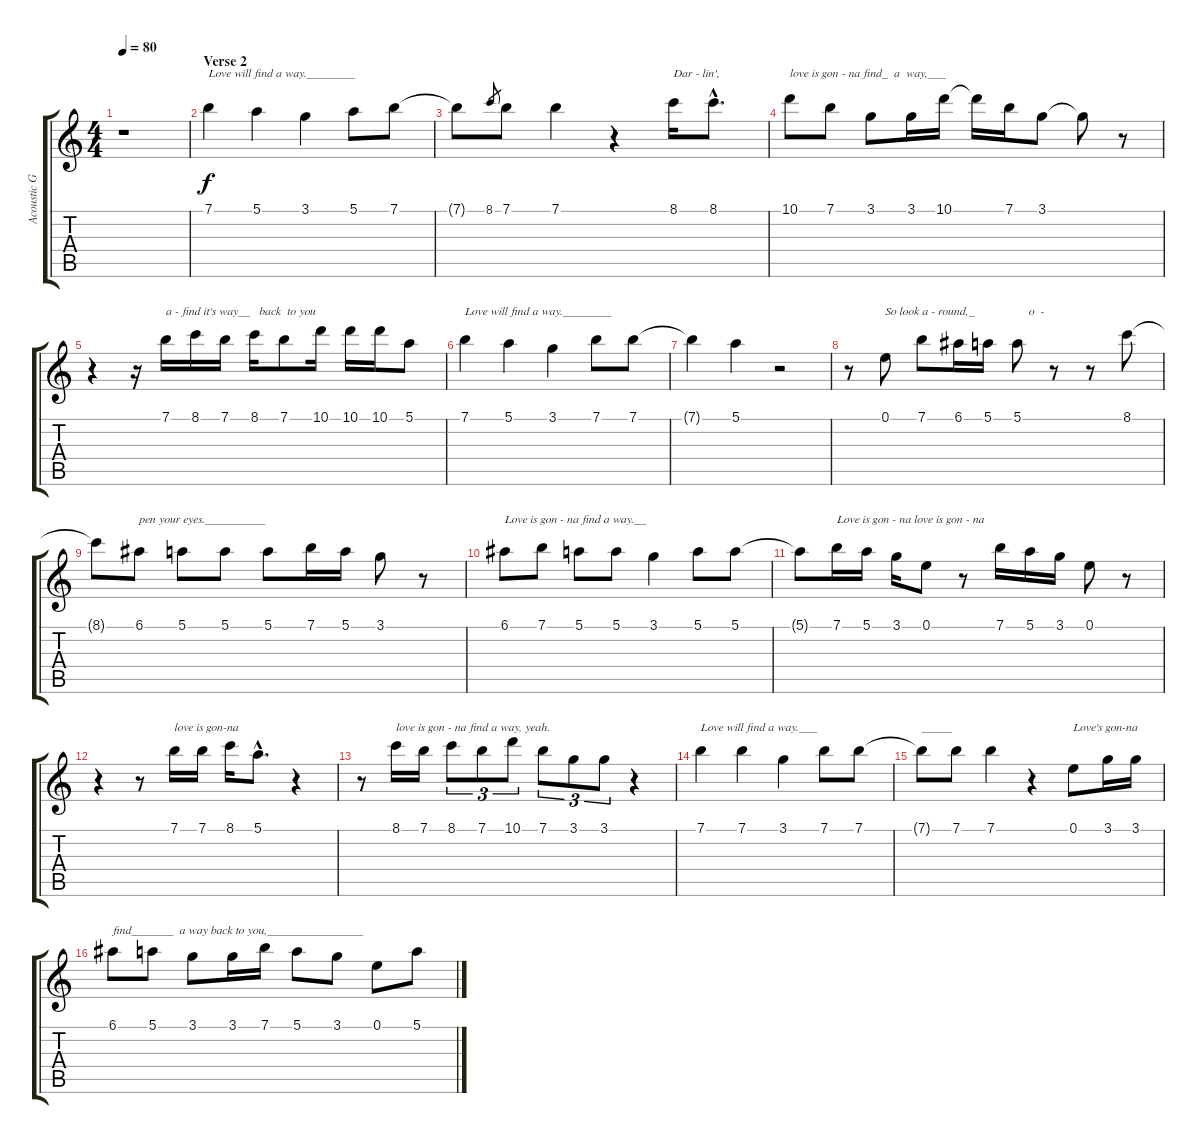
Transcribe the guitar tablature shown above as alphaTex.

\track ("Acoustic Guitar 1" "Acoustic G") {instrument acousticguitarsteel}
\staff {score tabs}
\tuning (E4 B3 G3 D3 A2 E2) {hide}
\ts (4 4)
\tempo 80
\clef g2
\ks c
r.1{dy mp} |
\section ("" "Verse 2")
7.1.4{txt "Love will find a way.________" dy f} 5.1.4 3.1.4 5.1.8 7.1.8 |
7.1{t}.8 8.1.8{gr} 7.1.8 7.1.4 r.4 8.1.16{txt "Dar - lin',  "} 8.1{hac}.8{d} |
10.1.8{txt "love is gon - na find_  a  way,___"} 7.1.8 3.1.8 3.1.16 10.1.16 10.1{t}.16 7.1.16 3.1.8 3.1{t}.8 r.8 |
r.4 r.16 7.1.16{txt "a - find it's way__   back  to you"} 8.1.16 7.1.16 8.1.16 7.1.8 10.1.16 10.1.16 10.1.16 5.1.8 |
7.1.4{txt "Love will find a way.________"} 5.1.4 3.1.4 7.1.8 7.1.8 |
7.1{t}.4 5.1.4 r.2 |
r.8 0.1.8{txt "So look a - round,_                  o  -"} 7.1.8 6.1.16 5.1.16 5.1.8 r.8 r.8 8.1.8 |
8.1{t}.8 6.1.8{txt "pen your eyes.__________"} 5.1.8 5.1.8 5.1.8 7.1.16 5.1.16 3.1.8 r.8 |
6.1.8{txt "Love is gon - na find a way.__"} 7.1.8 5.1.8 5.1.8 3.1.4 5.1.8 5.1.8 |
5.1{t}.8 7.1.16{txt "Love is gon - na love is gon - na"} 5.1.16 3.1.16 0.1.8 r.8 7.1.16 5.1.16 3.1.16 0.1.8 r.8 |
r.4 r.8 7.1.16{txt "love is gon-na"} 7.1.16 8.1.16 5.1{hac}.8{d} r.4 |
r.8 8.1.16{txt "love is gon - na find a way, yeah."} 7.1.16 8.1.8{tu (3 2)} 7.1.8{tu (3 2)} 10.1.8{tu (3 2)} 7.1.8{tu (3 2)} 3.1.8{tu (3 2)} 3.1.8{tu (3 2)} r.4 |
7.1.4{txt "Love will find a way.___"} 7.1.4 3.1.4 7.1.8 7.1.8 |
7.1{t}.8{txt "_____"} 7.1.8 7.1.4 r.4 0.1.8{txt "Love's gon-na"} 3.1.16 3.1.16 |
6.1.8{txt "find_______  a way back to you,________________"} 5.1.8 3.1.8 3.1.16 7.1.16 5.1.8 3.1.8 0.1.8 5.1.8
